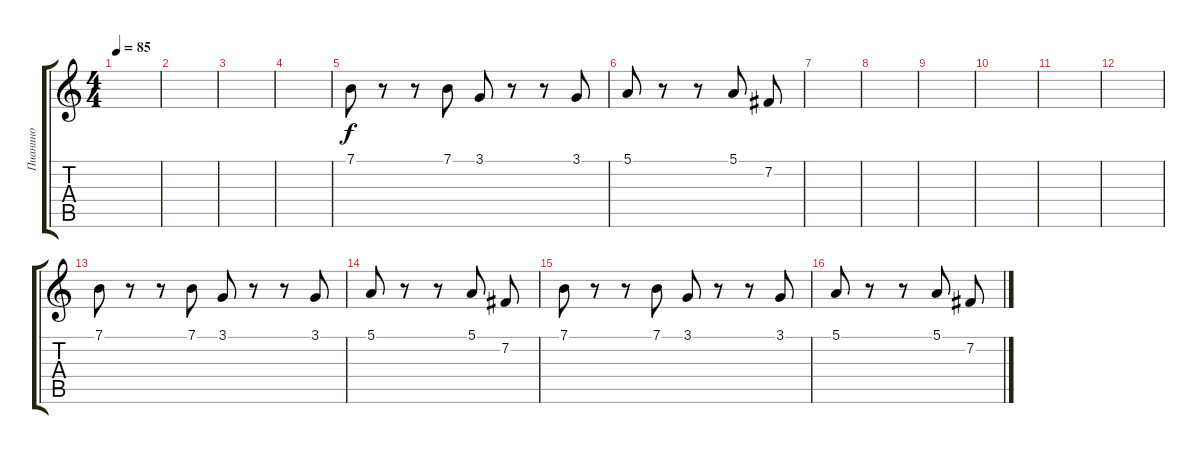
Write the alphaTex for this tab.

\track ("Пианино" "Пианино") {instrument brightacousticpiano}
\staff {score tabs}
\tuning (E4 B3 G3 D3 A2 E2) {hide}
\ts (4 4)
\tempo 85
\clef g2
\ks c
|
|
|
|
7.1.8 r.8 r.8 7.1.8 3.1.8 r.8 r.8 3.1.8 |
5.1.8 r.8 r.8 5.1.8 7.2.8 |
|
|
|
|
|
|
7.1.8 r.8 r.8 7.1.8 3.1.8 r.8 r.8 3.1.8 |
5.1.8 r.8 r.8 5.1.8 7.2.8 |
7.1.8 r.8 r.8 7.1.8 3.1.8 r.8 r.8 3.1.8 |
5.1.8 r.8 r.8 5.1.8 7.2.8
